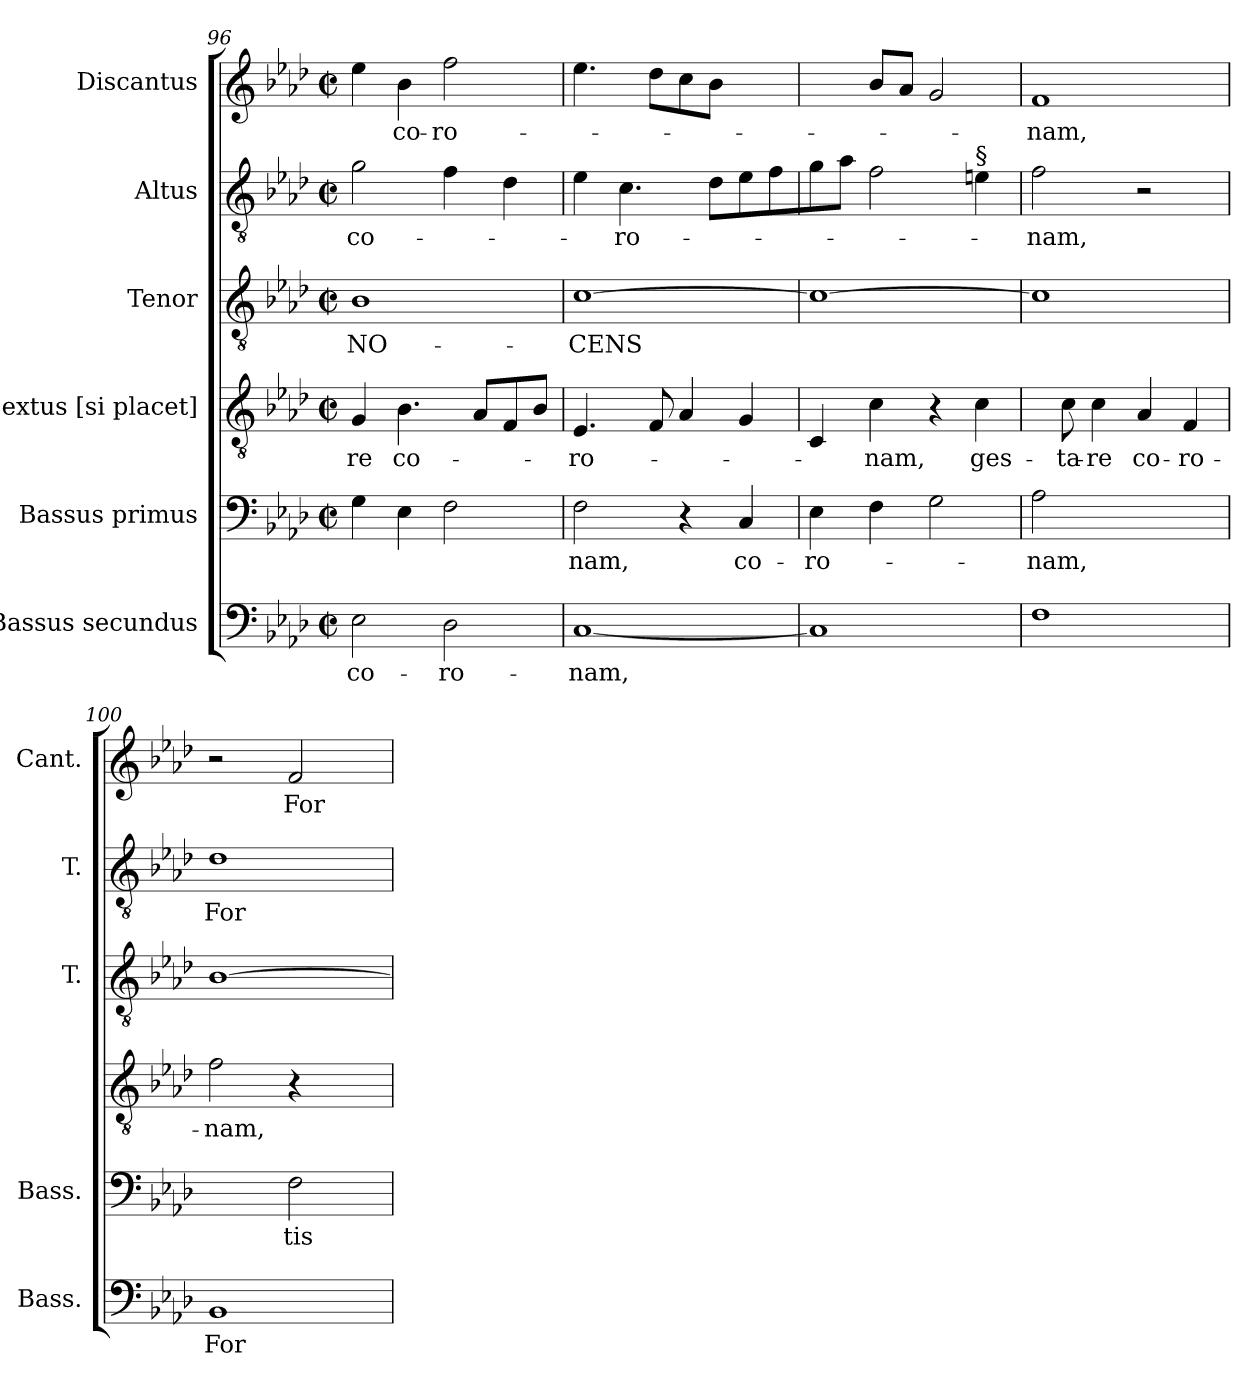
**kern	**text	**kern	**text	**kern	**text	**kern	**text	**kern	**text	**kern	**text
*part6	*part6	*part5	*part5	*part4	*part4	*part3	*part3	*part2	*part2	*part1	*part1
*staff6	*staff6	*staff5	*staff5	*staff4	*staff4	*staff3	*staff3	*staff2	*staff2	*staff1	*staff1
*I"Bassus secundus	*	*I"Bassus primus	*	*I"Sextus [si placet]	*	*I"Tenor	*	*I"Altus	*	*I"Discantus	*
*I'Bass.	*	*I'Bass.	*	*	*	*I'T.	*	*I'T.	*	*I'Cant.	*
!!LO:LB:g=z
*clefF4	*	*clefF4	*	*clefGv2	*	*clefGv2	*	*clefGv2	*	*clefG2	*
*	*	*	*	*ITrd7c12	*	*ITrd7c12	*	*ITrd7c12	*	*	*
*k[b-e-a-d-]	*	*k[b-e-a-d-]	*	*k[b-e-a-d-]	*	*k[b-e-a-d-]	*	*k[b-e-a-d-]	*	*k[b-e-a-d-]	*
*A-:	*	*A-:	*	*A-:	*	*A-:	*	*A-:	*	*A-:	*
*M2/2	*	*M2/2	*	*M2/2	*	*M2/2	*	*M2/2	*	*M2/2	*
*met(c|)	*	*met(c|)	*	*met(c|)	*	*met(c|)	*	*met(c|)	*	*met(c|)	*
=96	=96	=96	=96	=96	=96	=96	=96	=96	=96	=96	=96
!	!LO:LY:b:color=#000000	!	!	!	!	!	!	!	!	!	!
!	!	!	!	!	!LO:LY:b:color=#000000	!	!	!	!	!	!
!	!	!	!	!	!	!	!LO:LY:b:color=#000000	!	!	!	!
!	!	!	!	!	!	!	!	!	!LO:LY:b:color=#000000	!	!
2E-i\	co-	4Gi\	.	4GGi/	-re	1BB-i	-NO-	2Gi\	co-	4ee-i\	.
!	!	!	!	!	!LO:LY:b:color=#000000	!	!	!	!	!	!
!	!	!	!	!	!	!	!	!	!	!	!LO:LY:b:color=#000000
.	.	4E-i\	.	4.BB-i\	co-	.	.	.	.	4b-i\	co-
!	!LO:LY:b:color=#000000	!	!	!	!	!	!	!	!	!	!
!	!	!	!	!	!	!	!	!	!	!	!LO:LY:b:color=#000000
2D-i\	-ro-	2Fi\	.	.	.	.	.	4Fi\	.	2ffi\	-ro-
.	.	.	.	8AA-i/L	.	.	.	.	.	.	.
.	.	.	.	8FFi/	.	.	.	4D-i\	.	.	.
.	.	.	.	8BB-i/J	.	.	.	.	.	.	.
=97	=97	=97	=97	=97	=97	=97	=97	=97	=97	=97	=97
!	!LO:LY:b:color=#000000	!	!	!	!	!	!	!	!	!	!
!	!	!	!LO:LY:b:color=#000000	!	!	!	!	!	!	!	!
!	!	!	!	!	!LO:LY:b:color=#000000	!	!	!	!	!	!
!	!	!	!	!	!	!	!LO:LY:b:color=#000000	!	!	!	!
[1Ci	-nam,	2Fi\	-nam,	4.EE-i/	-ro-	[1Ci	-CENS	4E-i\	.	4.ee-i\	.
!	!	!	!	!	!	!	!	!	!LO:LY:b:color=#000000	!	!
.	.	.	.	.	.	.	.	4.Ci\	-ro-	.	.
.	.	.	.	8FFi/	.	.	.	.	.	8dd-i\L	.
.	.	4r	.	4AA-i/	.	.	.	.	.	8cci\	.
.	.	.	.	.	.	.	.	8D-i\L	.	8b-i\J	.
!	!	!	!LO:LY:b:color=#000000	!	!	!	!	!	!	!	!
.	.	4Ci/	co-	4GGi/	.	.	.	8E-i\	.	[4cci\yy	.
.	.	.	.	.	.	.	.	8Fi\	.	.	.
=98	=98	=98	=98	=98	=98	=98	=98	=98	=98	=98	=98
!	!	!	!LO:LY:b:color=#000000	!	!	!	!	!	!	!	!
1Ci]	.	4E-i\	-ro-	4CCi/	.	1Ci_	.	8Gi\	.	4cci\yy]	.
.	.	.	.	.	.	.	.	8A-i\J	.	.	.
!	!	!	!	!	!LO:LY:b:color=#000000	!	!	!	!	!	!
.	.	4Fi\	.	4Ci\	-nam,	.	.	2Fi\	.	8b-i/L	.
.	.	.	.	.	.	.	.	.	.	8a-i/J	.
.	.	2Gi\	.	4r	.	.	.	.	.	2gi/	.
!	!	!	!	!	!	!	!	!LO:TX:a:t=§	!	!	!
!	!	!	!	!	!LO:LY:b:color=#000000	!	!	!	!	!	!
.	.	.	.	4Ci\	ges-	.	.	4Ei\	.	.	.
=99	=99	=99	=99	=99	=99	=99	=99	=99	=99	=99	=99
!	!	!	!LO:LY:b:color=#000000	!	!	!	!	!	!	!	!
!	!	!	!	!	!	!	!	!	!LO:LY:b:color=#000000	!	!
!	!	!	!	!	!	!	!	!	!	!	!LO:LY:b:color=#000000
1Fi	.	2A-i\	-nam,	8Ci\yy	.	1Ci]	.	2Fi\	-nam,	1fi	-nam,
!	!	!	!	!	!LO:LY:b:color=#000000	!	!	!	!	!	!
.	.	.	.	8Ci\	-ta-	.	.	.	.	.	.
!	!	!	!	!	!LO:LY:b:color=#000000	!	!	!	!	!	!
.	.	.	.	4Ci\	-re	.	.	.	.	.	.
!	!	!	!LO:LY:b:color=#000000	!	!	!	!	!	!	!	!
!	!	!	!	!	!LO:LY:b:color=#000000	!	!	!	!	!	!
.	.	[2Fi\yy	For-	4AA-i/	co-	.	.	2r	.	.	.
!	!	!	!	!	!LO:LY:b:color=#000000	!	!	!	!	!	!
.	.	.	.	4FFi/	-ro-	.	.	.	.	.	.
=100	=100	=100	=100	=100	=100	=100	=100	=100	=100	=100	=100
!	!LO:LY:b:color=#000000	!	!	!	!	!	!	!	!	!	!
!	!	!	!	!	!LO:LY:b:color=#000000	!	!	!	!	!	!
!	!	!	!	!	!	!	!	!	!LO:LY:b:color=#000000	!	!
1BB-i	For-	2Fi\yy]	.	2Fi\	-nam,	[1BB-i	.	1D-i	For-	2r	.
!	!	!	!LO:LY:b:color=#000000	!	!	!	!	!	!	!	!
!	!	!	!	!	!	!	!	!	!	!	!LO:LY:b:color=#000000
.	.	2Fi\	-tis	4r	.	.	.	.	.	2fi/	For-
!	!	!	!	!	!LO:LY:b:color=#000000	!	!	!	!	!	!
.	.	.	.	[4Fi\yy	For-	.	.	.	.	.	.
=	=	=	=	=	=	=	=	=	=	=	=
*-	*-	*-	*-	*-	*-	*-	*-	*-	*-	*-	*-
